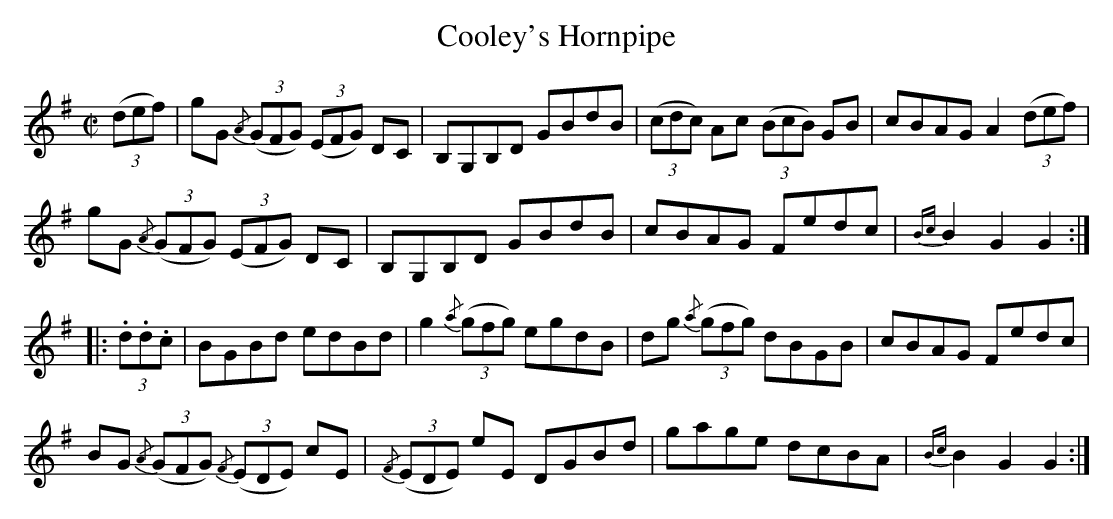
X:1
U: ~ = !turn!
T:Cooley's Hornpipe
L:1/8
M:C|
K:G
((3def) | gG (3{/A}(GFG) ((3EFG) DC | B,G,B,D GBdB | ((3cdc) Ac ((3BcB) GB | cBAG A2 ((3def) |
gG (3{/A}(GFG) ((3EFG) DC | B,G,B,D GBdB | cBAG Fedc | {Bc}B2G2 G2 ::
[|: (3.d.d.c | BGBd edBd | g2 (3{/a}(gfg) egdB | dg (3{/a}(gfg) dBGB | cBAG Fedc|
BG (3{/A}(GFG) (3{/F}(EDE) cE | (3{/F}(EDE) eE DGBd | gage dcBA | {Bc}B2G2 G2 :|]
